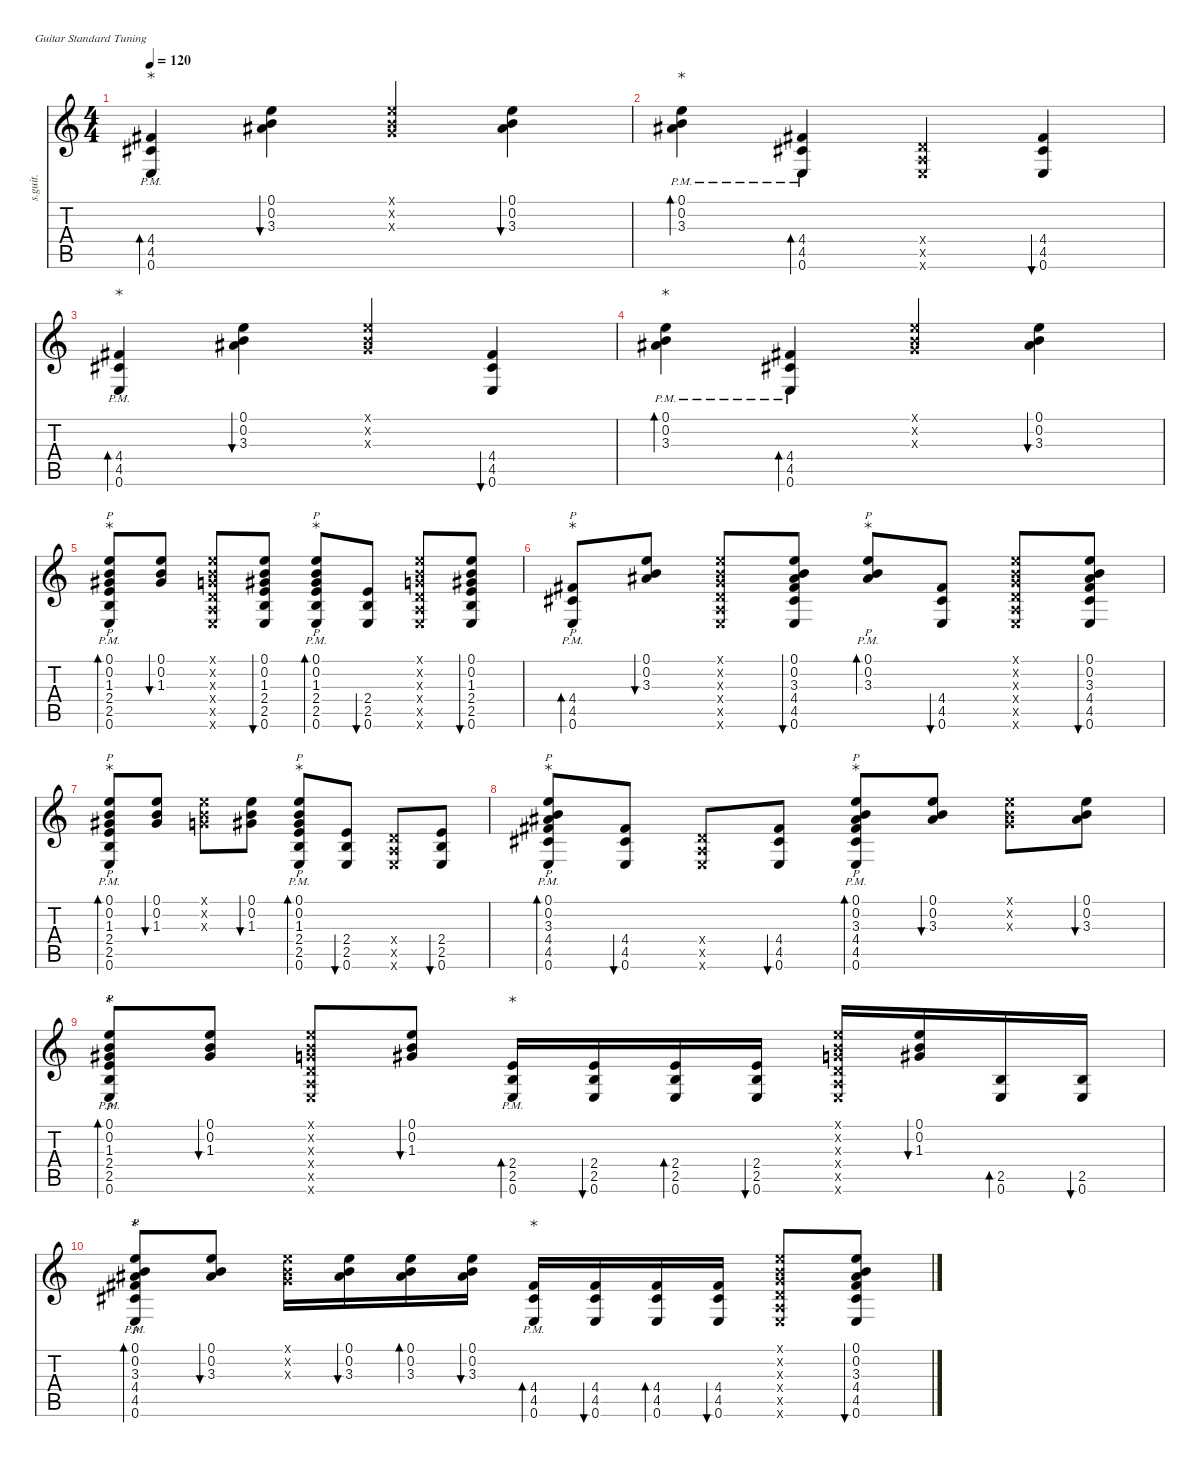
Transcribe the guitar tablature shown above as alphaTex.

\defaultSystemsLayout 4
\hideDynamics
\bracketExtendMode nobrackets
\otherSystemsTrackNameOrientation horizontal
\track ("Steel Guitar" "s.guit.") {instrument acousticguitarsteel}
\staff {score tabs}
\tuning (E4 B3 G3 D3 A2 E2)
\ts (4 4)
\tempo 120
\clef g2
\ks c
(4.4{acc #} 4.5{pm acc #} 0.6).4{bd 102 dy mf glpf beam Up} (3.3{acc #} 0.1 0.2).4{bu 102 beam Down} (0.1{x} 0.3{x} 0.2{x}).4{beam Up} (3.3{acc #} 0.2 0.1).4{bu 102 beam Down} |
(0.1 0.2{pm} 3.3{acc #}).4{bd 102 glpf beam Down} (4.4{acc #} 4.5{pm acc #} 0.6).4{bd 102 beam Up} (0.4{x} 0.5{x} 0.6{x}).4{beam Up} (4.4{acc #} 4.5{acc #} 0.6).4{bu 102 beam Up} |
(4.4{acc #} 4.5{pm acc #} 0.6).4{bd 102 glpf beam Up} (3.3{acc #} 0.1 0.2).4{bu 102 beam Down} (0.1{x} 0.3{x} 0.2{x}).4{beam Up} (4.4{acc #} 4.5{acc #} 0.6).4{bu 102 beam Up} |
(0.1 0.2{pm} 3.3{acc #}).4{bd 102 glpf beam Down} (4.4{acc #} 4.5{pm acc #} 0.6).4{bd 102 beam Up} (0.1{x} 0.3{x} 0.2{x}).4{beam Up} (3.3{acc #} 0.2 0.1).4{bu 102 beam Down} |
\scale
1.02151 (1.3{pm acc #} 2.4 2.5 0.6 0.2 0.1).8{p bd 102 glpf beam Up} (0.1 0.2 1.3{acc #}).8{bu 101 beam Up} (0.1{x} 0.2{x} 0.3{x} 0.4{x} 0.5{x} 0.6{x}).8{beam Up} (0.1 0.2 1.3{acc #} 2.4 2.5 0.6).8{bu 100 beam Up} (1.3{pm acc #} 2.4 2.5 0.6 0.2 0.1).8{p bd 102 glpf beam Up} (2.4 2.5 0.6).8{bu 99 beam Up} (0.1{x} 0.2{x} 0.3{x} 0.4{x} 0.5{x} 0.6{x}).8{beam Up} (0.1 0.2 1.3{acc #} 2.4 2.5 0.6).8{bu 100 beam Up} |
\scale
0.97849 (4.4{pm acc #} 4.5{acc #} 0.6).8{p bd 102 glpf beam Up} (0.1 0.2 3.3{acc #}).8{bu 101 beam Up} (0.1{x} 0.2{x} 0.3{x} 0.4{x} 0.5{x} 0.6{x}).8{beam Up} (0.1 0.2 3.3{acc #} 4.4{acc #} 4.5{acc #} 0.6).8{bu 100 beam Up} (3.3{pm acc #} 0.2 0.1).8{p bd 102 glpf beam Up} (4.4{acc #} 4.5{acc #} 0.6).8{bu 99 beam Up} (0.1{x} 0.2{x} 0.3{x} 0.4{x} 0.5{x} 0.6{x}).8{beam Up} (0.1 0.2 3.3{acc #} 4.4{acc #} 4.5{acc #} 0.6).8{bu 100 beam Up} |
(1.3{pm acc #} 2.4 2.5 0.6 0.2 0.1).8{p bd 102 glpf beam Up} (0.1 0.2 1.3{acc #}).8{bu 101 beam Up} (0.1{x} 0.2{x} 0.3{x}).8{beam Down} (0.1 0.2 1.3{acc #}).8{bu 100 beam Down} (1.3{pm acc #} 2.4 2.5 0.6 0.2 0.1).8{p bd 102 glpf beam Up} (2.4 2.5 0.6).8{bu 99 beam Up} (0.4{x} 0.5{x} 0.6{x}).8{beam Up} (2.4 2.5 0.6).8{bu 100 beam Up} |
(3.3{pm acc #} 4.4{acc #} 4.5{acc #} 0.6 0.2 0.1).8{p bd 102 glpf beam Up} (4.4{acc #} 4.5{acc #} 0.6).8{bu 99 beam Up} (0.4{x} 0.5{x} 0.6{x}).8{beam Up} (4.4{acc #} 4.5{acc #} 0.6).8{bu 100 beam Up} (3.3{pm acc #} 4.4{acc #} 4.5{acc #} 0.6 0.2 0.1).8{p bd 102 glpf beam Up} (0.1 0.2 3.3{acc #}).8{bu 101 beam Up} (0.1{x} 0.2{x} 0.3{x}).8{beam Down} (0.1 0.2 3.3{acc #}).8{bu 100 beam Down} |
(1.3{pm acc #} 2.4 2.5 0.6 0.2 0.1).8{p bd 102 glpf beam Up} (0.1 0.2 1.3{acc #}).8{bu 101 beam Up} (0.1{x} 0.2{x} 0.3{x} 0.4{x} 0.5{x} 0.6{x}).8{beam Up} (0.1 0.2 1.3{acc #}).8{bu 100 beam Up} (2.4 2.5 0.6{pm}).16{bd 57 glpf beam Up} (2.4 2.5 0.6).16{bu 58 beam Up} (2.4 2.5 0.6).16{bd 122 beam Up} (2.4 2.5 0.6).16{bu 116 beam Up} (0.1{x} 0.2{x} 0.4{x} 0.3{x} 0.5{x} 0.6{x}).16{beam Up} (0.1 0.2 1.3{acc #}).16{bu 115 beam Up} (2.5 0.6).16{bd 114 beam Up} (2.5 0.6).16{bu 113 beam Up} |
(3.3{pm acc #} 4.4{acc #} 4.5{acc #} 0.6 0.2 0.1).8{p bd 102 glpf beam Up} (0.1 0.2 3.3{acc #}).8{bu 101 beam Up} (0.1{x} 0.2{x} 0.3{x}).16{beam Down} (0.1 0.2 3.3{acc #}).16{bu 112 beam Down} (0.1 0.2 3.3{acc #}).16{bd 111 beam Down} (0.1 0.2 3.3{acc #}).16{bu 111 beam Down} (4.4{pm acc #} 4.5{acc #} 0.6).16{bd 110 glpf beam Up} (4.4{acc #} 4.5{acc #} 0.6).16{bu 109 beam Up} (4.4{acc #} 4.5{acc #} 0.6).16{bd 108 beam Up} (4.4{acc #} 4.5{acc #} 0.6).16{bu 107 beam Up} (0.1{x} 0.2{x} 0.3{x} 0.4{x} 0.5{x} 0.6{x}).8{beam Up} (0.1 0.2 3.3{acc #} 4.4{acc #} 4.5{acc #} 0.6).8{bu 100 beam Up}
